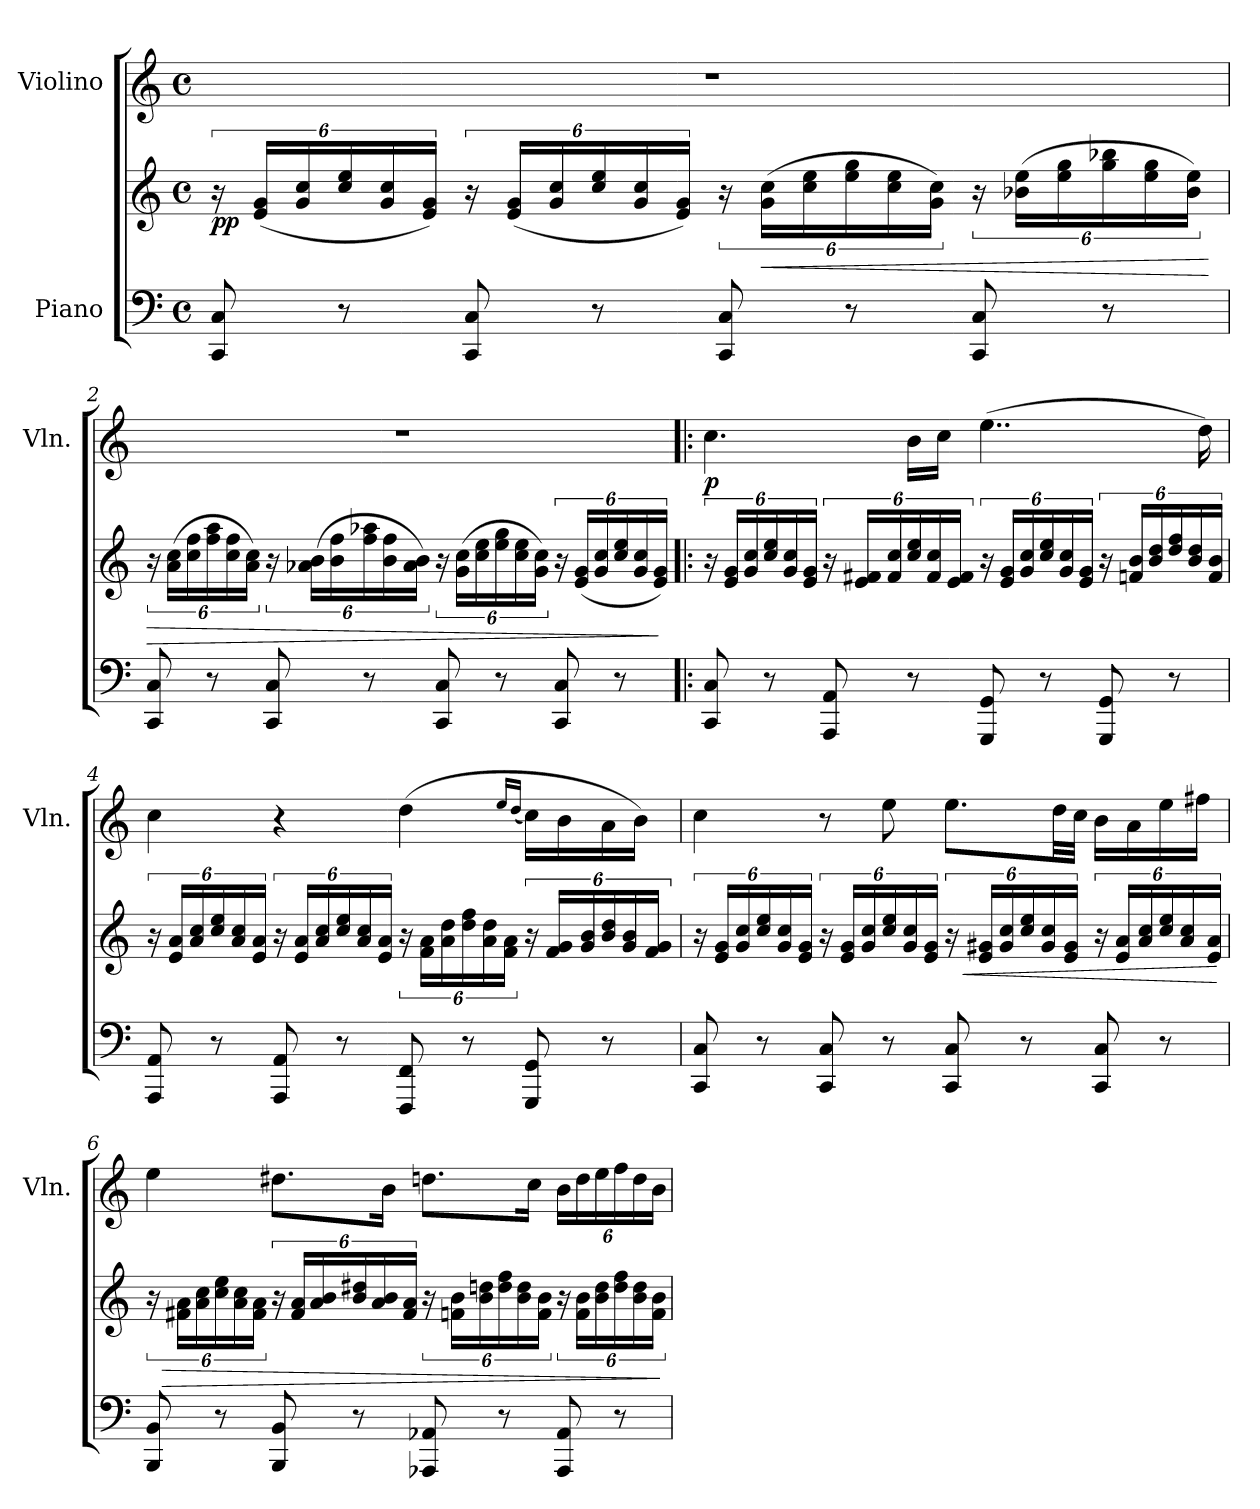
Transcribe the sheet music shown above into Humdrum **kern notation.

**kern	**kern	**dynam	**kern	**dynam
*part2	*part2	*part2	*part1	*part1
*staff3	*staff2	*staff2/3	*staff1	*staff1
*I"Piano	*	*	*I"Violino	*
*	*	*	*I'Vln.	*
*clefF4	*clefG2	*	*clefG2	*
*k[]	*k[]	*	*k[]	*
*M4/4	*M4/4	*	*M4/4	*
*met(c)	*met(c)	*	*met(c)	*
*MM30	*MM30	*	*MM30	*
=1	=1	=1	=1	=1
!	!	!LO:DY:b	!	!
8CC/ 8C/	24r	pp	1r	.
.	(<24e/ 24g/LL	.	.	.
.	24g/ 24cc/	.	.	.
8r	24cc/ 24ee/	.	.	.
.	24g/ 24cc/	.	.	.
.	24e/ 24g/JJ)	.	.	.
8CC/ 8C/	24r	.	.	.
.	(<24e/ 24g/LL	.	.	.
.	24g/ 24cc/	.	.	.
8r	24cc/ 24ee/	.	.	.
.	24g/ 24cc/	.	.	.
.	24e/ 24g/JJ)	.	.	.
8CC/ 8C/	24r	.	.	.
!	!	!LO:HP:b	!	!
.	(>24g\ 24cc\LL	<	.	.
.	24cc\ 24ee\	.	.	.
8r	24ee\ 24gg\	.	.	.
.	24cc\ 24ee\	.	.	.
.	24g\ 24cc\JJ)	.	.	.
8CC/ 8C/	24r	.	.	.
.	(>24b-X\ 24ee\LL	.	.	.
.	24ee\ 24gg\	.	.	.
8r	24gg\ 24bb-X\	.	.	.
.	24ee\ 24gg\	.	.	.
.	24b-\ 24ee\JJ)	.	.	.
.	.	[	.	.
=2	=2	=2	=2	=2
!	!	!LO:HP:b	!	!
8CC/ 8C/	24r	>	1r	.
.	(>24a\ 24cc\LL	.	.	.
.	24cc\ 24ff\	.	.	.
8r	24ff\ 24aa\	.	.	.
.	24cc\ 24ff\	.	.	.
.	24a\ 24cc\JJ)	.	.	.
8CC/ 8C/	24r	.	.	.
.	(>24a-X\ 24b\LL	.	.	.
.	24b\ 24ff\	.	.	.
8r	24ff\ 24aa-X\	.	.	.
.	24b\ 24ff\	.	.	.
.	24a-\ 24b\JJ)	.	.	.
8CC/ 8C/	24r	.	.	.
.	(>24g\ 24cc\LL	.	.	.
.	24cc\ 24ee\	.	.	.
8r	24ee\ 24gg\	.	.	.
.	24cc\ 24ee\	.	.	.
.	24g\ 24cc\JJ)	.	.	.
8CC/ 8C/	24r	.	.	.
.	(<24e/ 24g/LL	.	.	.
.	24g/ 24cc/	.	.	.
8r	24cc/ 24ee/	.	.	.
.	24g/ 24cc/	.	.	.
.	24e/ 24g/JJ)	.	.	.
.	.	]	.	.
!!LO:LB:g=z
=3!|:	=3!|:	=3!|:	=3!|:	=3!|:
!	!	!	!	!LO:DY:b
8CC/ 8C/	24r	.	4.cc\	p
.	24e/ 24g/LL	.	.	.
.	24g/ 24cc/	.	.	.
8r	24cc/ 24ee/	.	.	.
.	24g/ 24cc/	.	.	.
.	24e/ 24g/JJ	.	.	.
8AAA/ 8AA/	24r	.	.	.
.	24e/ 24f#X/LL	.	.	.
.	24f#/ 24cc/	.	.	.
8r	24cc/ 24ee/	.	16b\LL	.
.	24f#/ 24cc/	.	.	.
.	.	.	16cc\JJ	.
.	24e/ 24f#/JJ	.	.	.
8GGG/ 8GG/	24r	.	(>4..ee\	.
.	24e/ 24g/LL	.	.	.
.	24g/ 24cc/	.	.	.
8r	24cc/ 24ee/	.	.	.
.	24g/ 24cc/	.	.	.
.	24e/ 24g/JJ	.	.	.
8GGG/ 8GG/	24r	.	.	.
.	24fn/ 24b/LL	.	.	.
.	24b/ 24dd/	.	.	.
8r	24dd/ 24ff/	.	.	.
.	24b/ 24dd/	.	.	.
.	.	.	16dd\)	.
.	24f/ 24b/JJ	.	.	.
=4	=4	=4	=4	=4
8AAA/ 8AA/	24r	.	4cc\	.
.	24e/ 24a/LL	.	.	.
.	24a/ 24cc/	.	.	.
8r	24cc/ 24ee/	.	.	.
.	24a/ 24cc/	.	.	.
.	24e/ 24a/JJ	.	.	.
8AAA/ 8AA/	24r	.	4r	.
.	24e/ 24a/LL	.	.	.
.	24a/ 24cc/	.	.	.
8r	24cc/ 24ee/	.	.	.
.	24a/ 24cc/	.	.	.
.	24e/ 24a/JJ	.	.	.
8FFF/ 8FF/	24r	.	(>4dd\	.
.	24f\ 24a\LL	.	.	.
.	24a\ 24dd\	.	.	.
8r	24dd\ 24ff\	.	.	.
.	24a\ 24dd\	.	.	.
.	24f\ 24a\JJ	.	.	.
.	.	.	16qee/LL	.
.	.	.	(<16qdd/JJ	.
8GGG/ 8GG/	24r	.	16cc\LL)	.
.	24f/ 24g/LL	.	.	.
.	.	.	16b\	.
.	24g/ 24b/	.	.	.
8r	24b/ 24dd/	.	16a\	.
.	24g/ 24b/	.	.	.
.	.	.	16b\JJ)	.
.	24f/ 24g/JJ	.	.	.
!!LO:LB:g=z
=5	=5	=5	=5	=5
8CC/ 8C/	24r	.	4cc\	.
.	24e/ 24g/LL	.	.	.
.	24g/ 24cc/	.	.	.
8r	24cc/ 24ee/	.	.	.
.	24g/ 24cc/	.	.	.
.	24e/ 24g/JJ	.	.	.
8CC/ 8C/	24r	.	8r	.
.	24e/ 24g/LL	.	.	.
.	24g/ 24cc/	.	.	.
8r	24cc/ 24ee/	.	8ee\	.
.	24g/ 24cc/	.	.	.
.	24e/ 24g/JJ	.	.	.
8CC/ 8C/	24r	.	8.ee\L	.
!	!	!LO:HP:b	!	!
.	24e/ 24g#X/LL	<	.	.
.	24g#/ 24cc/	.	.	.
8r	24cc/ 24ee/	.	.	.
.	24g#/ 24cc/	.	.	.
.	.	.	32dd\LL	.
.	24e/ 24g#/JJ	.	.	.
.	.	.	32cc\JJJ	.
8CC/ 8C/	24r	.	16b\LL	.
.	24e/ 24a/LL	.	.	.
.	.	.	16a\	.
.	24a/ 24cc/	.	.	.
8r	24cc/ 24ee/	.	16ee\	.
.	24a/ 24cc/	.	.	.
.	.	.	16ff#X\JJ	.
.	24e/ 24a/JJ	.	.	.
.	.	[	.	.
=6	=6	=6	=6	=6
8BBB/ 8BB/	24r	.	4ee\	.
!	!	!LO:HP:b	!	!
.	24f#X\ 24a\LL	>	.	.
.	24a\ 24cc\	.	.	.
8r	24cc\ 24ee\	.	.	.
.	24a\ 24cc\	.	.	.
.	24f#\ 24a\JJ	.	.	.
8BBB/ 8BB/	24r	.	8.dd#X\L	.
.	24f#/ 24a/LL	.	.	.
.	24a/ 24b/	.	.	.
8r	24b/ 24dd#X/	.	.	.
.	24a/ 24b/	.	.	.
.	.	.	16b\Jk	.
.	24f#/ 24a/JJ	.	.	.
8AAA-X/ 8AA-X/	24r	.	8.ddn\L	.
.	24fn\ 24b\LL	.	.	.
.	24b\ 24ddn\	.	.	.
8r	24dd\ 24ff\	.	.	.
.	24b\ 24dd\	.	.	.
.	.	.	16cc\Jk	.
.	24f\ 24b\JJ	.	.	.
*	*	*	*Xbrackettup	*
8AAA-/ 8AA-/	24r	.	24b\LL	.
.	24f\ 24b\LL	.	24dd\	.
.	24b\ 24dd\	.	24ee\	.
8r	24dd\ 24ff\	.	24ff\	.
.	24b\ 24dd\	.	24dd\	.
.	24f\ 24b\JJ	.	24b\JJ	.
.	.	]	.	.
=	=	=	=	=
*-	*-	*-	*-	*-
